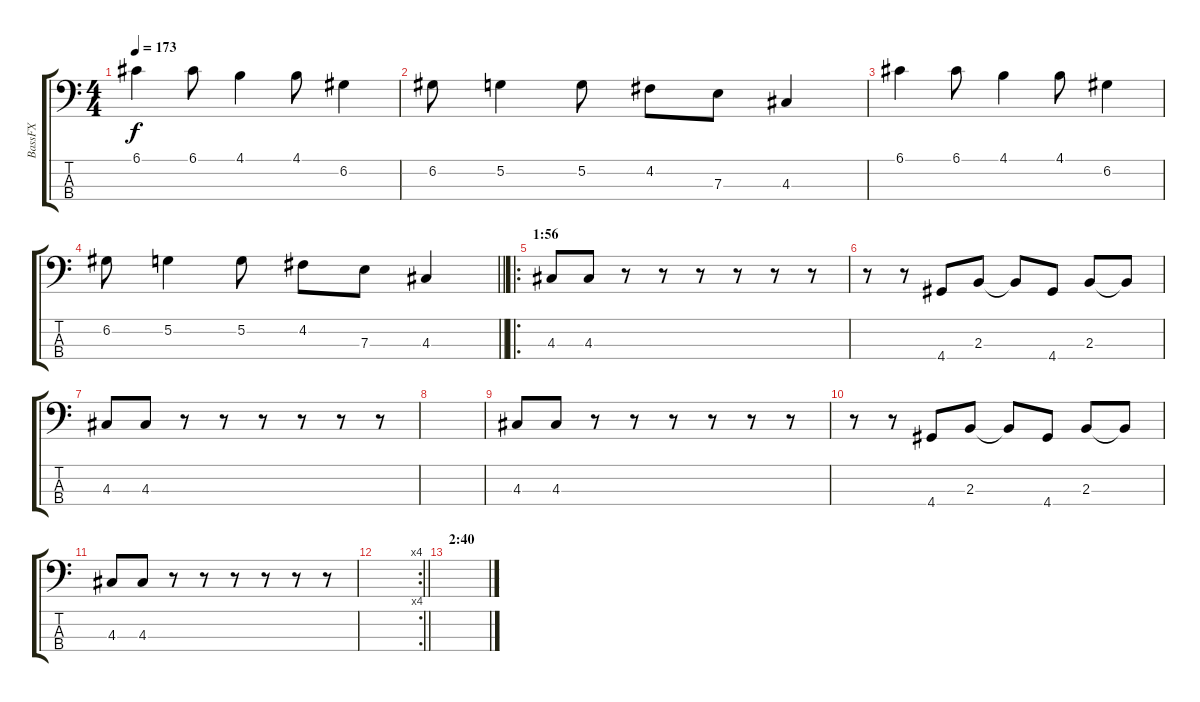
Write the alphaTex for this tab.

\track ("BassFX" "BassFX") {instrument slapbass2}
\staff {score tabs}
\tuning (G2 D2 A1 E1) {hide}
\ts (4 4)
\tempo 173
\clef f4
\ks c
6.1.4{dy f} 6.1.8 4.1.4 4.1.8 6.2.4 |
6.2.8 5.2.4 5.2.8 4.2.8 7.3.8 4.3.4 |
6.1.4 6.1.8 4.1.4 4.1.8 6.2.4 |
\barLineRight lightlight
6.2.8 5.2.4 5.2.8 4.2.8 7.3.8 4.3.4 |
\ro
\section ("" "1:56")
4.3.8 4.3.8 r.8 r.8 r.8 r.8 r.8 r.8 |
r.8 r.8 4.4.8 2.3.8 2.3{t}.8 4.4.8 2.3.8 2.3{t}.8 |
4.3.8 4.3.8 r.8 r.8 r.8 r.8 r.8 r.8 |
|
4.3.8 4.3.8 r.8 r.8 r.8 r.8 r.8 r.8 |
r.8 r.8 4.4.8 2.3.8 2.3{t}.8 4.4.8 2.3.8 2.3{t}.8 |
4.3.8 4.3.8 r.8 r.8 r.8 r.8 r.8 r.8 |
\rc 4
\barLineRight lightlight
|
\section ("" "2:40")
